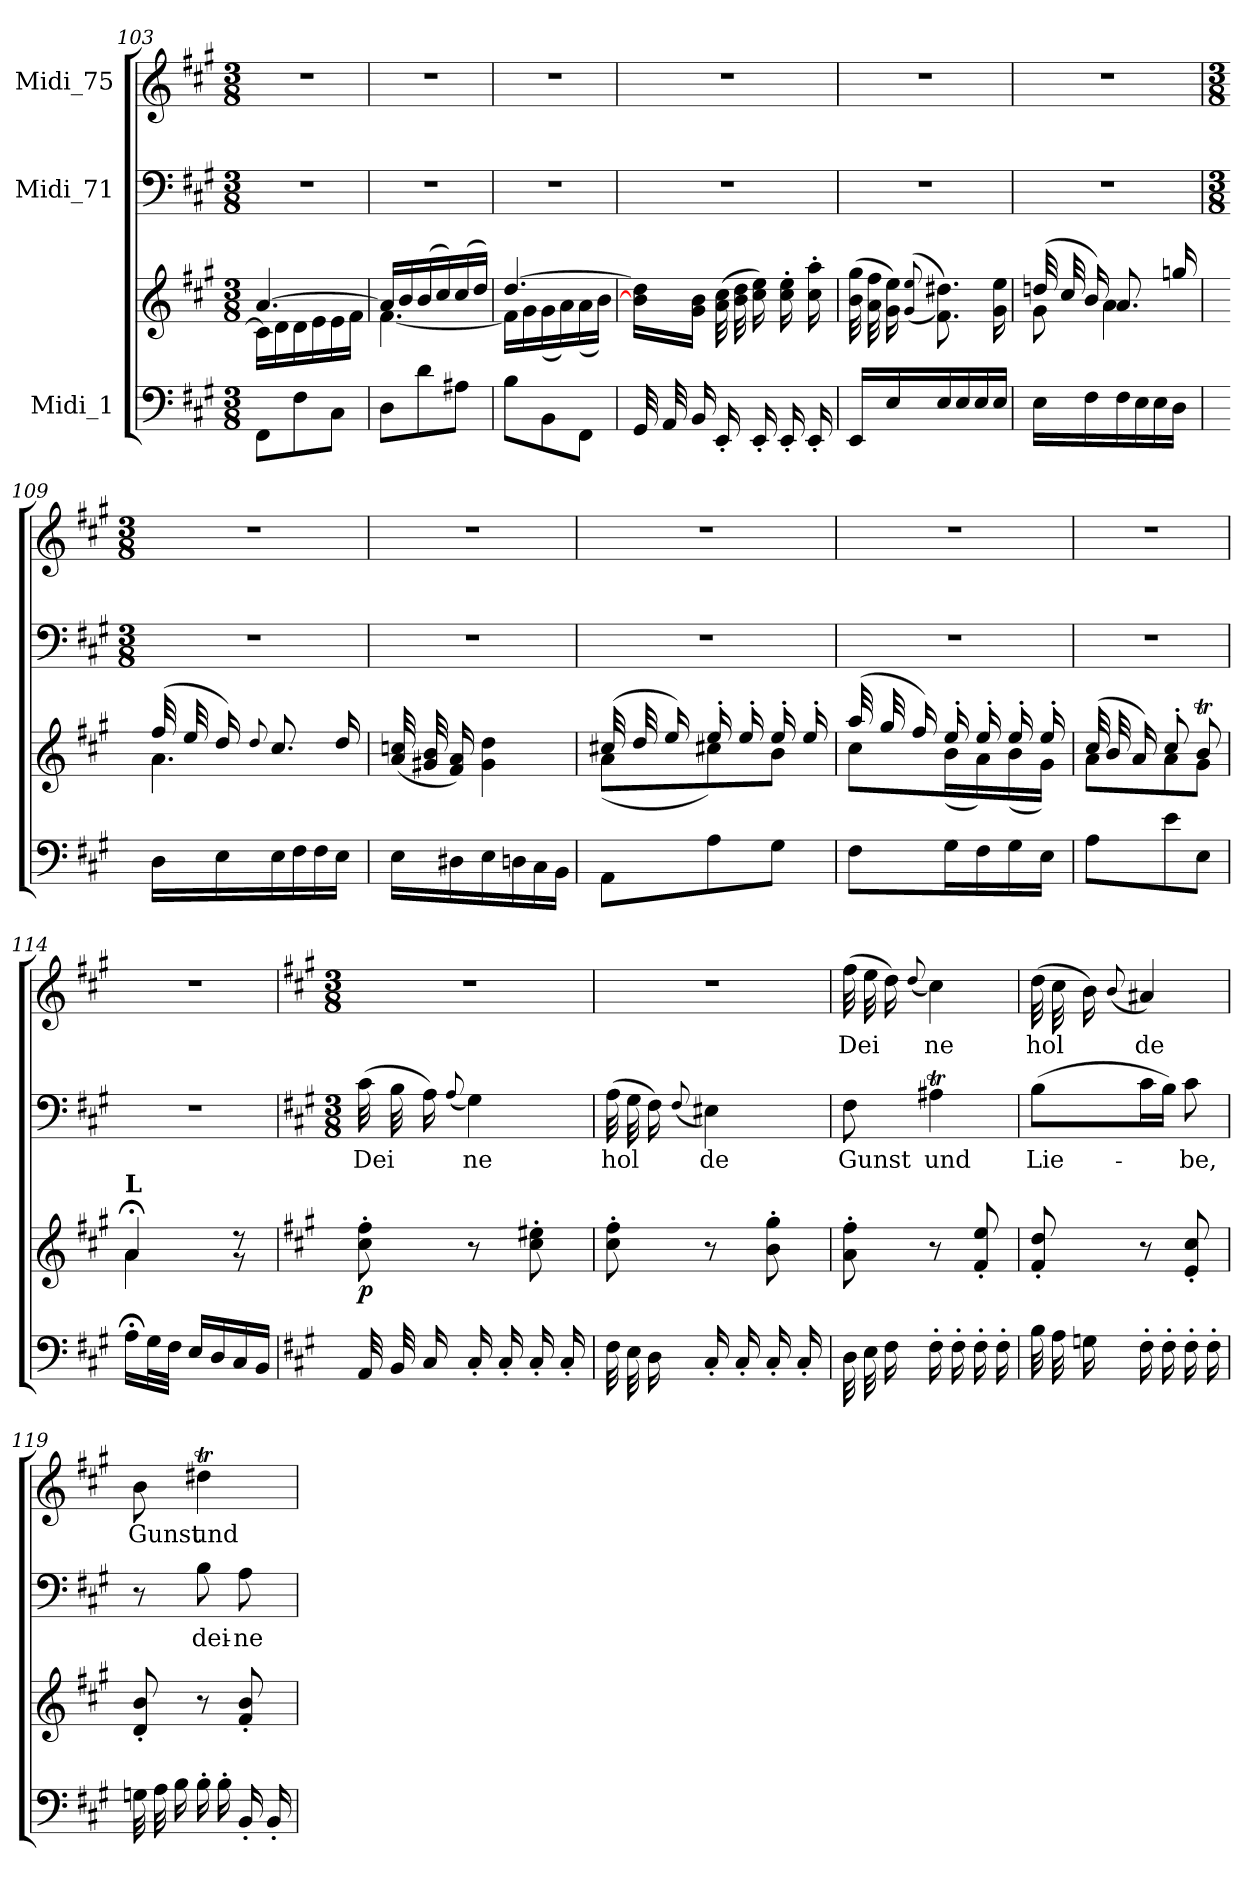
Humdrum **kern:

**kern	**kern	**dynam	**kern	**text	**kern	**text
*part3	*part3	*part3	*part2	*part2	*part1	*part1
*staff4	*staff3	*staff3/4	*staff2	*staff2	*staff1	*staff1
*I"Midi_1	*	*	*I"Midi_71	*	*I"Midi_75	*
!!LO:LB:g=z
*clefF4	*clefG2	*	*clefF4	*	*clefG2	*
*k[f#c#g#]	*k[f#c#g#]	*	*k[f#c#g#]	*	*k[f#c#g#]	*
*A:	*A:	*	*A:	*	*A:	*
*M3/8	*M3/8	*	*M3/8	*	*M3/8	*
=103	=103	=103	=103	=103	=103	=103
*	*^	*	*	*	*	*
8FF#\L	[4.a/	16c#\LL]	.	4.r	.	4.r	.
.	.	16d\	.	.	.	.	.
8F#\	.	16d\	.	.	.	.	.
.	.	16e\	.	.	.	.	.
8C#\J	.	16e\	.	.	.	.	.
.	.	16f#\JJ	.	.	.	.	.
=104	=104	=104	=104	=104	=104	=104	=104
8DL	16a/LL]	[4.f#\	.	4.r	.	4.r	.
.	16b/	.	.	.	.	.	.
8d	(>16b/	.	.	.	.	.	.
.	16cc#/)	.	.	.	.	.	.
8A#XJ	(>16cc#/	.	.	.	.	.	.
.	16dd/JJ)	.	.	.	.	.	.
=105	=105	=105	=105	=105	=105	=105	=105
8BL	[4.dd/	16f#\LL]	.	4.r	.	4.r	.
.	.	16g#\	.	.	.	.	.
8BB	.	(<16g#\	.	.	.	.	.
.	.	16a\)	.	.	.	.	.
8FF#J	.	(<16a\	.	.	.	.	.
.	.	16b\JJ)	.	.	.	.	.
=106	=106	=106	=106	=106	=106	=106	=106
32GG#LLL	16b\] 16dd\]LL	4ryy	.	4.r	.	4.r	.
32AA	.	.	.	.	.	.	.
16BBJJ	16g#\ 16b\JJ	.	.	.	.	.	.
16EE'LL	(>32a\ 32cc#\LLL	.	.	.	.	.	.
.	32b\ 32dd\	.	.	.	.	.	.
16EE'	16cc#\ 16ee\JJ)	.	.	.	.	.	.
16EE'	16cc#\' 16ee\'LL	8ryy	.	.	.	.	.
16EE'JJ	16cc#\' 16aa\'JJ	.	.	.	.	.	.
=107	=107	=107	=107	=107	=107	=107	=107
16EELL	(>32b\ 32gg#\LLL	4ryy	.	4.r	.	4.r	.
.	32a\ 32ff#\	.	.	.	.	.	.
16E	16g#\ 16ee\JJ)	.	.	.	.	.	.
.	(<(8qqg#/ 8qqee/	.	.	.	.	.	.
16E	8.f#\ 8.dd#X\L))	.	.	.	.	.	.
16E	.	.	.	.	.	.	.
16E	.	8ryy	.	.	.	.	.
16EJJ	16g#\ 16ee\J	.	.	.	.	.	.
=108	=108	=108	=108	=108	=108	=108	=108
16ELL	(>32ddn/LLL	8g#\	.	4.r	.	4.r	.
.	32cc#/	.	.	.	.	.	.
16F#	16b/JJ)	.	.	.	.	.	.
16F#	8.a/L	4a\	.	.	.	.	.
16E	.	.	.	.	.	.	.
16E	.	.	.	.	.	.	.
16DJJ	16ggn/J	.	.	.	.	.	.
!!LO:LB:g=z
=109	=109	=109	=109	=109	=109	=109	=109
*	*	*	*	*M3/8	*	*M3/8	*
16DLL	(>32ff#/LLL	4.a\	.	4.r	.	4.r	.
.	32ee/	.	.	.	.	.	.
16E	16dd/JJ)	.	.	.	.	.	.
.	8qqdd/	.	.	.	.	.	.
16E	8.cc#/L	.	.	.	.	.	.
16F#	.	.	.	.	.	.	.
16F#	.	.	.	.	.	.	.
16EJJ	16dd/J	.	.	.	.	.	.
=110	=110	=110	=110	=110	=110	=110	=110
16E\LL	(<32a/ 32ccn/LLL	4ryy	.	4.r	.	4.r	.
.	32g#X/ 32b/	.	.	.	.	.	.
16D#X\	16f#/ 16a/JJ)	.	.	.	.	.	.
16E\	4g#\ 4dd\	.	.	.	.	.	.
16Dn\	.	.	.	.	.	.	.
16C#\	.	8ryy	.	.	.	.	.
16BB\JJ	.	.	.	.	.	.	.
=111	=111	=111	=111	=111	=111	=111	=111
8AAL	(>32cc#X/LLL	(<8a\L	.	4.r	.	4.r	.
.	32dd/	.	.	.	.	.	.
.	16ee/JJ)	.	.	.	.	.	.
8A	16ee'/LL	8cc#X\)	.	.	.	.	.
.	16ee'/	.	.	.	.	.	.
8G#J	16ee'/	8b\J	.	.	.	.	.
.	16ee'/JJ	.	.	.	.	.	.
=112	=112	=112	=112	=112	=112	=112	=112
8F#L	(>32aa/LLL	8cc#\L	.	4.r	.	4.r	.
.	32gg#/	.	.	.	.	.	.
.	16ff#/JJ)	.	.	.	.	.	.
16G#L	16ee'/LL	(<16b\L	.	.	.	.	.
16F#	16ee'/	16a\)	.	.	.	.	.
16G#	16ee'/	(<16b\	.	.	.	.	.
16EJJ	16ee'/JJ	16g#\JJ)	.	.	.	.	.
=113	=113	=113	=113	=113	=113	=113	=113
8AL	(>32cc#/LLL	8a\L	.	4.r	.	4.r	.
.	32b/	.	.	.	.	.	.
.	16a/JJ)	.	.	.	.	.	.
8e	8cc#'/L	8a\	.	.	.	.	.
8EJ	8bT/J	8g#\J	.	.	.	.	.
=114	=114	=114	=114	=114	=114	=114	=114
!	!LO:TX:a:B:t=L	!	!	!	!	!	!
16A;<LL	4a;</	4a\	.	4.r	.	4.r	.
32G#L	.	.	.	.	.	.	.
32F#JJJ	.	.	.	.	.	.	.
16ELL	.	.	.	.	.	.	.
16D	.	.	.	.	.	.	.
16C#	8r	8r	.	.	.	.	.
16BBJJ	.	.	.	.	.	.	.
*	*v	*v	*	*	*	*	*
!!LO:LB:g=z
=115	=115	=115	=115	=115	=115	=115
*	*	*	*k[f#c#g#]	*	*k[f#c#g#]	*
*	*	*	*A:	*	*A:	*
*	*	*	*M3/8	*	*M3/8	*
!	!	!LO:DY:b	!	!LO:LY:b	!LO:N:vis=1	!
32AALLL	8cc#' 8ff#'	p	(>32c#LLL	Dei	4.r	.
32BB	.	.	32B	.	.	.
16C#JJ	.	.	16AJJ)	.	.	.
.	.	.	(>8qqA/	.	.	.
!	!	!	!	!LO:LY:b	!	!
16C#'LL	8r	.	4G#])	ne	.	.
16C#'	.	.	.	.	.	.
16C#'	8cc#' 8ee#X'	.	.	.	.	.
16C#'JJ	.	.	.	.	.	.
=116	=116	=116	=116	=116	=116	=116
!	!	!	!	!LO:LY:b	!LO:N:vis=1	!
32F#LLL	8cc#' 8ff#'	.	(>32ALLL	hol	4.r	.
32E	.	.	32G#	.	.	.
16DJJ	.	.	16F#JJ)	.	.	.
.	.	.	(>8qqF#/	.	.	.
!	!	!	!	!LO:LY:b	!	!
16C#'LL	8r	.	4E#X)	de	.	.
16C#'	.	.	.	.	.	.
16C#'	8b' 8gg#'	.	.	.	.	.
16C#'JJ	.	.	.	.	.	.
=117	=117	=117	=117	=117	=117	=117
!	!	!	!	!LO:LY:b	!	!LO:LY:b
32DLLL	8a' 8ff#'	.	8F#	Gunst	(>32ff#LLL	Dei
32E	.	.	.	.	32ee	.
16F#JJ	.	.	.	.	16ddJJ)	.
.	.	.	.	.	(>8qqdd/	.
!	!	!	!	!LO:LY:b	!	!LO:LY:b
16F#'LL	8r	.	4A#Xt	und	4cc#)	ne
16F#'	.	.	.	.	.	.
16F#'	8f#/' 8ee/'	.	.	.	.	.
16F#'JJ	.	.	.	.	.	.
=118	=118	=118	=118	=118	=118	=118
!	!	!	!	!LO:LY:b	!	!LO:LY:b
32BLLL	8f#' 8dd'	.	(>8BL	Lie-	(>32ddLLL	hol
32A	.	.	.	.	32cc#	.
16GnJJ	.	.	.	.	16bJJ)	.
.	.	.	.	.	(<8qqb/	.
!	!	!	!	!	!	!LO:LY:b
16F#'LL	8r	.	16c#L	.	4a#X)	de
16F#'	.	.	16BJJ)	.	.	.
!	!	!	!	!LO:LY:b	!	!
16F#'	8e' 8cc#'	.	8c#	-be,	.	.
16F#'JJ	.	.	.	.	.	.
=119	=119	=119	=119	=119	=119	=119
!	!	!	!	!	!	!LO:LY:b
32GnLLL	8d' 8b'	.	8r	.	8b	Gunst
32A	.	.	.	.	.	.
16BJJ	.	.	.	.	.	.
!	!	!	!	!LO:LY:b	!	!LO:LY:b
16B'LL	8r	.	8B	dei-	4dd#Xt	und
16B'	.	.	.	.	.	.
!	!	!	!	!LO:LY:b	!	!
16BB'	8f#' 8b'	.	8A	-ne	.	.
16BB'JJ	.	.	.	.	.	.
=	=	=	=	=	=	=
*-	*-	*-	*-	*-	*-	*-
